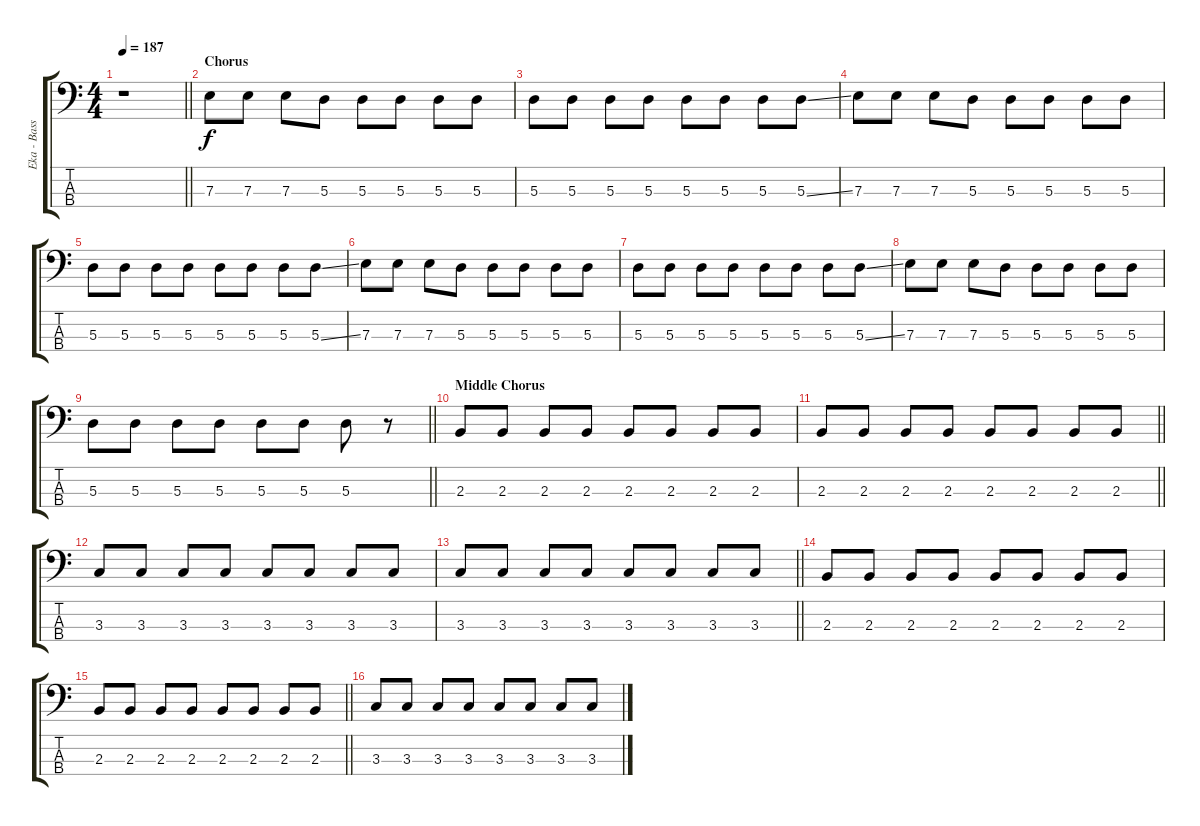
\track ("Eka - Bass" "Eka - Bass") {instrument electricbasspick}
\staff {score tabs}
\tuning (G2 D2 A1 E1) {hide}
\ts (4 4)
\tempo 187
\clef f4
\barLineRight lightlight
\ks c
r.1{dy f} |
\section ("" "Chorus")
7.3.8 7.3.8 7.3.8 5.3.8 5.3.8 5.3.8 5.3.8 5.3.8 |
5.3.8 5.3.8 5.3.8 5.3.8 5.3.8 5.3.8 5.3.8 5.3{ss}.8 |
7.3.8 7.3.8 7.3.8 5.3.8 5.3.8 5.3.8 5.3.8 5.3.8 |
5.3.8 5.3.8 5.3.8 5.3.8 5.3.8 5.3.8 5.3.8 5.3{ss}.8 |
7.3.8 7.3.8 7.3.8 5.3.8 5.3.8 5.3.8 5.3.8 5.3.8 |
5.3.8 5.3.8 5.3.8 5.3.8 5.3.8 5.3.8 5.3.8 5.3{ss}.8 |
7.3.8 7.3.8 7.3.8 5.3.8 5.3.8 5.3.8 5.3.8 5.3.8 |
\barLineRight lightlight
5.3.8 5.3.8 5.3.8 5.3.8 5.3.8 5.3.8 5.3.8 r.8 |
\section ("" "Middle Chorus")
2.3.8 2.3.8 2.3.8 2.3.8 2.3.8 2.3.8 2.3.8 2.3.8 |
\barLineRight lightlight
2.3.8 2.3.8 2.3.8 2.3.8 2.3.8 2.3.8 2.3.8 2.3.8 |
3.3.8 3.3.8 3.3.8 3.3.8 3.3.8 3.3.8 3.3.8 3.3.8 |
\barLineRight lightlight
3.3.8 3.3.8 3.3.8 3.3.8 3.3.8 3.3.8 3.3.8 3.3.8 |
2.3.8 2.3.8 2.3.8 2.3.8 2.3.8 2.3.8 2.3.8 2.3.8 |
\barLineRight lightlight
2.3.8 2.3.8 2.3.8 2.3.8 2.3.8 2.3.8 2.3.8 2.3.8 |
3.3.8 3.3.8 3.3.8 3.3.8 3.3.8 3.3.8 3.3.8 3.3.8
